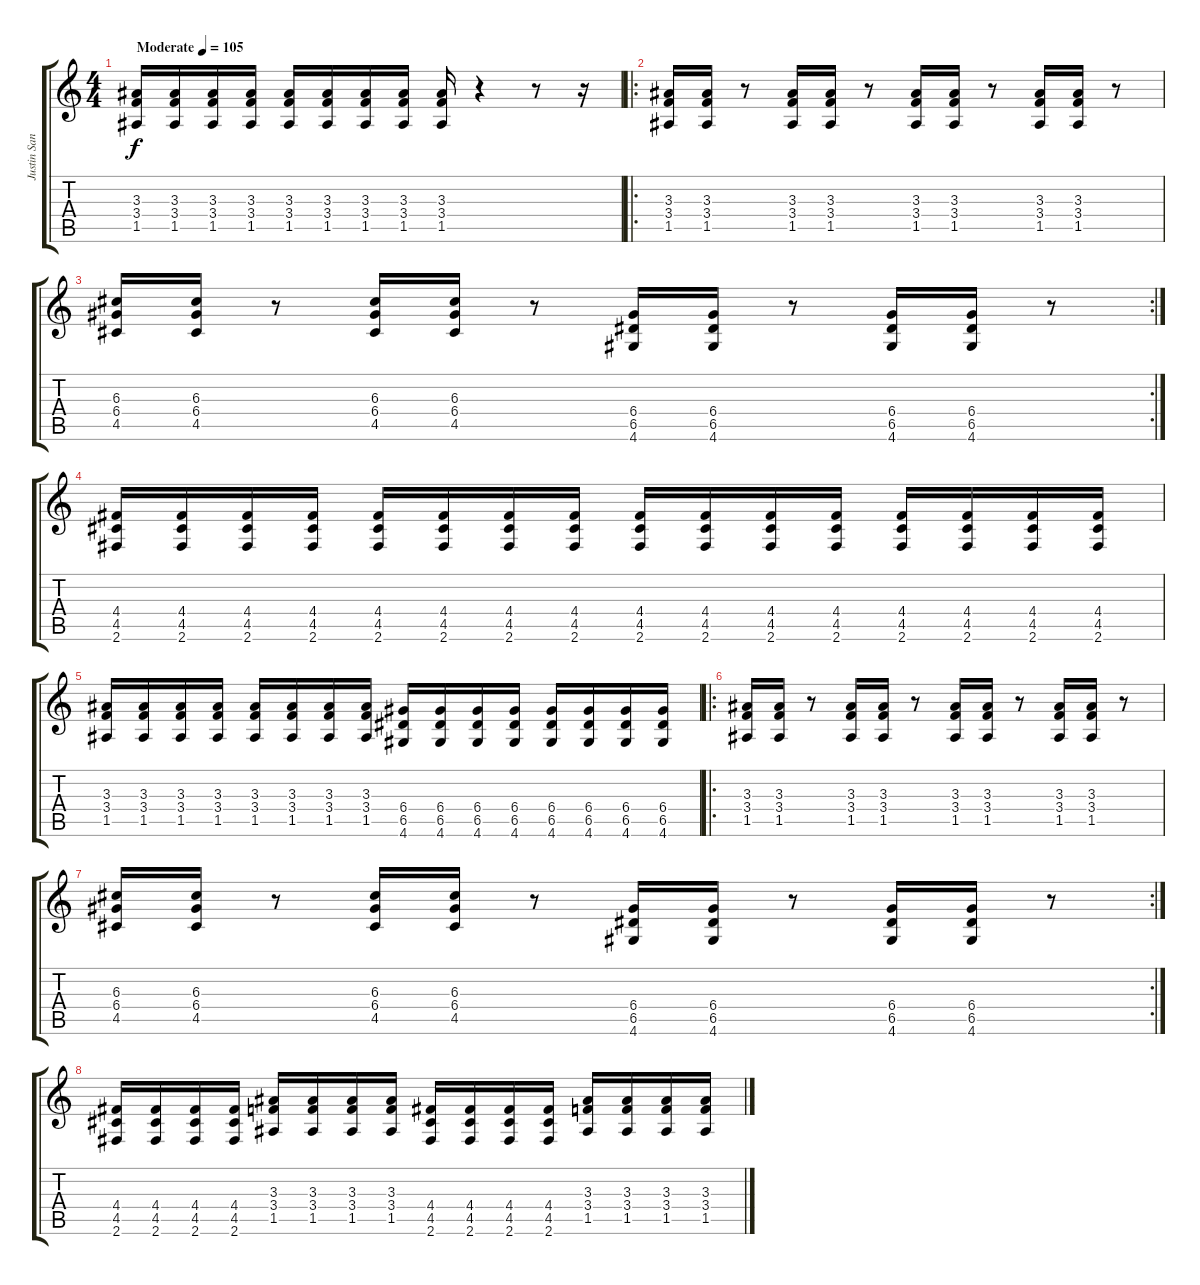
\track ("Justin Sane" "Justin San") {instrument distortionguitar}
\staff {score tabs}
\tuning (E4 B3 G3 D3 A2 E2) {hide}
\ts (4 4)
\tempo (105 "Moderate")
\clef g2
\ks c
(3.3 3.4 1.5).16{dy f instrument distortionguitar} (3.3 3.4 1.5).16 (3.3 3.4 1.5).16 (3.3 3.4 1.5).16 (3.3 3.4 1.5).16 (3.3 3.4 1.5).16 (3.3 3.4 1.5).16 (3.3 3.4 1.5).16 (3.3 3.4 1.5).16 r.4 r.8 r.16 |
\ro
(3.3 3.4 1.5).16 (3.3 3.4 1.5).16 r.8 (3.3 3.4 1.5).16 (3.3 3.4 1.5).16 r.8 (3.3 3.4 1.5).16 (3.3 3.4 1.5).16 r.8 (3.3 3.4 1.5).16 (3.3 3.4 1.5).16 r.8 |
\rc 2
(6.3 6.4 4.5).16 (6.3 6.4 4.5).16 r.8 (6.3 6.4 4.5).16 (6.3 6.4 4.5).16 r.8 (6.4 6.5 4.6).16 (6.4 6.5 4.6).16 r.8 (6.4 6.5 4.6).16 (6.4 6.5 4.6).16 r.8 |
(4.4 4.5 2.6).16 (4.4 4.5 2.6).16 (4.4 4.5 2.6).16 (4.4 4.5 2.6).16 (4.4 4.5 2.6).16 (4.4 4.5 2.6).16 (4.4 4.5 2.6).16 (4.4 4.5 2.6).16 (4.4 4.5 2.6).16 (4.4 4.5 2.6).16 (4.4 4.5 2.6).16 (4.4 4.5 2.6).16 (4.4 4.5 2.6).16 (4.4 4.5 2.6).16 (4.4 4.5 2.6).16 (4.4 4.5 2.6).16 |
(3.3 3.4 1.5).16 (3.3 3.4 1.5).16 (3.3 3.4 1.5).16 (3.3 3.4 1.5).16 (3.3 3.4 1.5).16 (3.3 3.4 1.5).16 (3.3 3.4 1.5).16 (3.3 3.4 1.5).16 (6.4 6.5 4.6).16 (6.4 6.5 4.6).16 (6.4 6.5 4.6).16 (6.4 6.5 4.6).16 (6.4 6.5 4.6).16 (6.4 6.5 4.6).16 (6.4 6.5 4.6).16 (6.4 6.5 4.6).16 |
\ro
(3.3 3.4 1.5).16 (3.3 3.4 1.5).16 r.8 (3.3 3.4 1.5).16 (3.3 3.4 1.5).16 r.8 (3.3 3.4 1.5).16 (3.3 3.4 1.5).16 r.8 (3.3 3.4 1.5).16 (3.3 3.4 1.5).16 r.8 |
\rc 2
(6.3 6.4 4.5).16 (6.3 6.4 4.5).16 r.8 (6.3 6.4 4.5).16 (6.3 6.4 4.5).16 r.8 (6.4 6.5 4.6).16 (6.4 6.5 4.6).16 r.8 (6.4 6.5 4.6).16 (6.4 6.5 4.6).16 r.8 |
(4.4 4.5 2.6).16 (4.4 4.5 2.6).16 (4.4 4.5 2.6).16 (4.4 4.5 2.6).16 (3.3 3.4 1.5).16 (3.3 3.4 1.5).16 (3.3 3.4 1.5).16 (3.3 3.4 1.5).16 (4.4 4.5 2.6).16 (4.4 4.5 2.6).16 (4.4 4.5 2.6).16 (4.4 4.5 2.6).16 (3.3 3.4 1.5).16 (3.3 3.4 1.5).16 (3.3 3.4 1.5).16 (3.3 3.4 1.5).16
